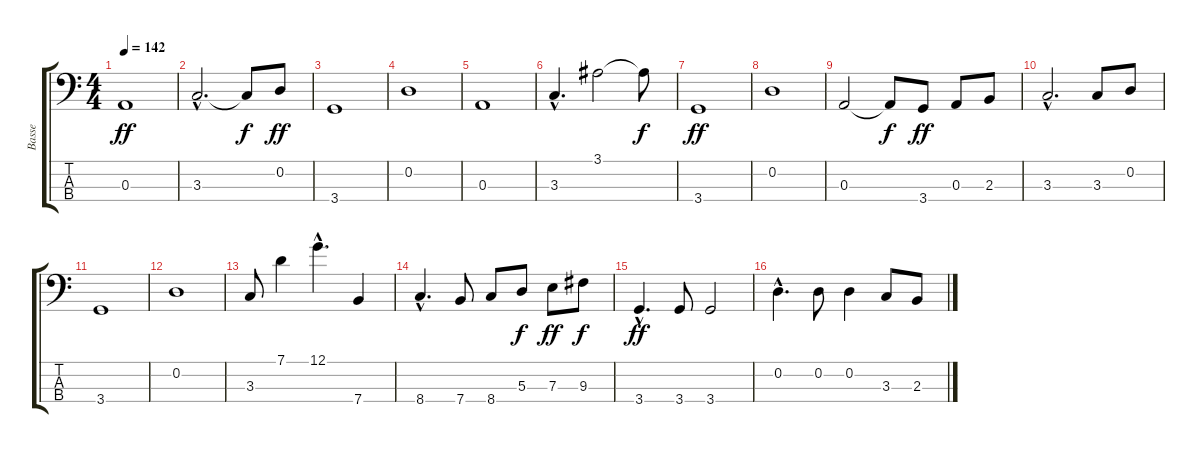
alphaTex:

\track ("Basse" "Basse") {instrument fretlessbass}
\staff {score tabs}
\tuning (G2 D2 A1 E1) {hide}
\ts (4 4)
\tempo 142
\clef f4
\ks c
0.3.1{dy ff} |
3.3{hac}.2{d} 3.3{t}.8{dy f} 0.2.8{dy ff} |
3.4.1 |
0.2.1 |
0.3.1 |
3.3{hac}.4{d} 3.1.2 3.1{t}.8{dy f} |
3.4.1{dy ff} |
0.2.1 |
0.3.2 0.3{t}.8{dy f} 3.4.8{dy ff} 0.3.8 2.3.8 |
3.3{hac}.2{d} 3.3.8 0.2.8 |
3.4.1 |
0.2.1 |
3.3.8 7.1.4 12.1{hac}.4{d} 7.4.4 |
8.4{hac}.4{d} 7.4.8 8.4.8 5.3.8{dy f} 7.3.8{dy ff} 9.3.8{dy f} |
3.4{hac}.4{d dy ff} 3.4.8 3.4.2 |
0.2{hac}.4{d} 0.2.8 0.2.4 3.3.8 2.3.8
